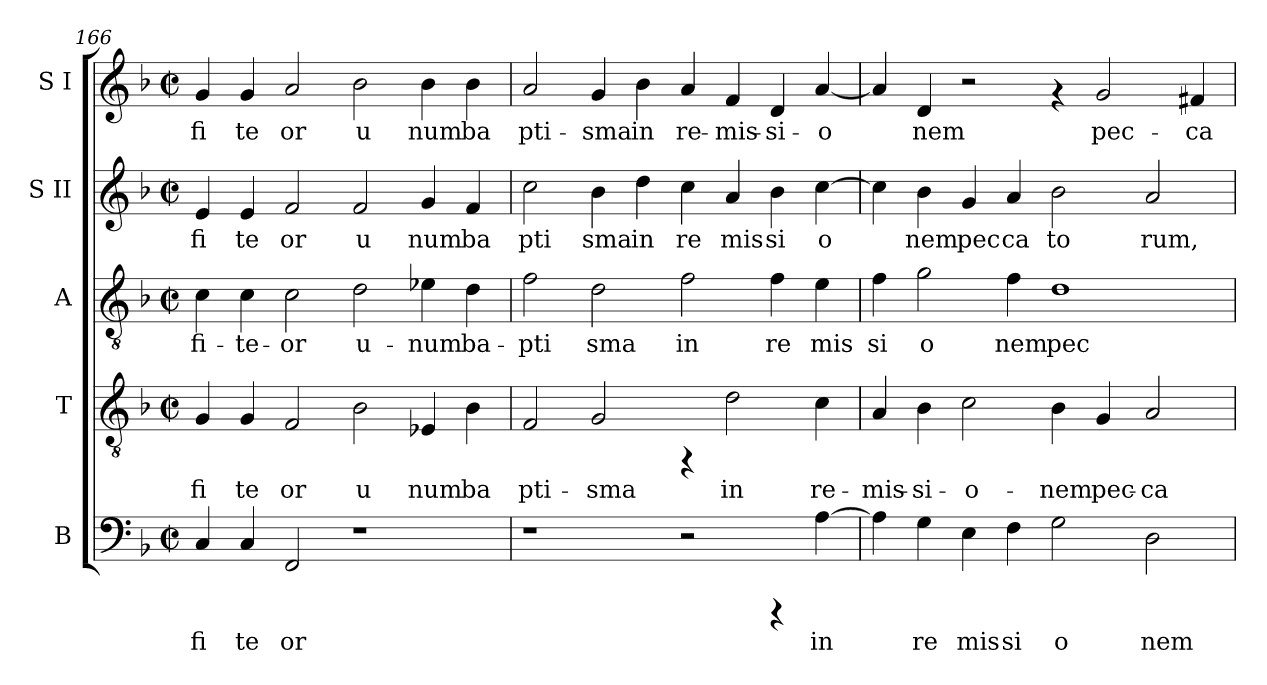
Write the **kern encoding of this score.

**kern	**text	**kern	**text	**kern	**text	**kern	**text	**kern	**text
*part5	*part5	*part4	*part4	*part3	*part3	*part2	*part2	*part1	*part1
*staff5	*staff5	*staff4	*staff4	*staff3	*staff3	*staff2	*staff2	*staff1	*staff1
*I"B	*	*I"T	*	*I"A	*	*I"S II	*	*I"S I	*
*I'B	*	*I'T	*	*I'A	*	*I'S II	*	*I'S I	*
*clefF4	*	*clefGv2	*	*clefGv2	*	*clefG2	*	*clefG2	*
*k[b-]	*	*k[b-]	*	*k[b-]	*	*k[b-]	*	*k[b-]	*
*F:	*	*F:	*	*F:	*	*F:	*	*F:	*
*M2/2	*	*M2/2	*	*M2/2	*	*M2/2	*	*M2/2	*
*met(c|)	*	*met(c|)	*	*met(c|)	*	*met(c|)	*	*met(c|)	*
=166	=166	=166	=166	=166	=166	=166	=166	=166	=166
!	!LO:LY:b:cj	!	!LO:LY:b:cj	!	!LO:LY:b:cj	!	!LO:LY:b:cj	!	!LO:LY:b:cj
4C/	fi	4G/	fi	4c\	-fi-	4e/	fi	4g/	fi
!	!LO:LY:b:cj	!	!LO:LY:b:cj	!	!LO:LY:b:cj	!	!LO:LY:b:cj	!	!LO:LY:b:cj
4C/	te	4G/	te	4c\	-te-	4e/	te	4g/	te
!	!LO:LY:b:cj	!	!LO:LY:b:cj	!	!LO:LY:b:cj	!	!LO:LY:b:cj	!	!LO:LY:b:cj
2FF/	or	2F/	or	2c\	-or	2f/	or	2a/	or
!	!	!	!LO:LY:b:cj	!	!LO:LY:b:cj	!	!LO:LY:b:cj	!	!LO:LY:b:cj
1r	.	2B-\	u	2d\	u-	2f/	u	2b-\	u
!	!	!	!LO:LY:b:cj	!	!LO:LY:b:cj	!	!LO:LY:b:cj	!	!LO:LY:b:cj
.	.	4E-X/	num	4e-X\	-num	4g/	num	4b-\	num
!	!	!	!LO:LY:b:cj	!	!LO:LY:b:cj	!	!LO:LY:b:cj	!	!LO:LY:b:cj
.	.	4B-\	ba	4d\	ba-	4f/	ba	4b-\	ba
!!LO:PB:g=z
=167	=167	=167	=167	=167	=167	=167	=167	=167	=167
!	!	!	!LO:LY:b:cj	!	!LO:LY:b:cj	!	!LO:LY:b:cj	!	!LO:LY:b:cj
1r	.	2F/	pti-	2f\	-pti	2cc\	pti	2a/	pti-
!	!	!	!LO:LY:b:cj	!	!LO:LY:b:cj	!	!LO:LY:b:cj	!	!LO:LY:b:cj
.	.	2G/	-sma	2d\	sma	4b-\	sma	4g/	-sma
!	!	!	!	!	!	!	!LO:LY:b:cj	!	!LO:LY:b:cj
.	.	.	.	.	.	4dd\	in	4b-\	in
!	!	!	!	!	!LO:LY:b:cj	!	!LO:LY:b:cj	!	!LO:LY:b:cj
2r	.	4rFF	.	2f\	in	4cc\	re	4a/	re-
!	!	!	!LO:LY:b:cj	!	!	!	!LO:LY:b:cj	!	!LO:LY:b:cj
.	.	2d\	in	.	.	4a/	mis	4f/	-mis-
!	!	!	!	!	!LO:LY:b:cj	!	!LO:LY:b:cj	!	!LO:LY:b:cj
4rCCC	.	.	.	4f\	re	4b-\	si	4d/	-si-
!	!LO:LY:b:cj	!	!LO:LY:b:cj	!	!LO:LY:b:cj	!	!LO:LY:b:cj	!	!LO:LY:b:cj
[>4A\	in	4c\	re-	4e\	mis	[>4cc\	o	[<4a/	-o-
=168	=168	=168	=168	=168	=168	=168	=168	=168	=168
!	!LO:LY:b:cj	!	!LO:LY:b:cj	!	!LO:LY:b:cj	!	!LO:LY:b:cj	!	!LO:LY:b:cj
4A\]	.	4A/	-mis-	4f\	si	4cc\]	.	4a/]	--
!	!LO:LY:b:cj	!	!LO:LY:b:cj	!	!LO:LY:b:cj	!	!LO:LY:b:cj	!	!LO:LY:b:cj
4G\	re	4B-\	-si-	2g\	o	4b-\	nem	4d/	-nem
!	!LO:LY:b:cj	!	!LO:LY:b:cj	!	!	!	!LO:LY:b:cj	!	!
4E\	mis	2c\	-o-	.	.	4g/	pec	2r	.
!	!LO:LY:b:cj	!	!	!	!LO:LY:b:cj	!	!LO:LY:b:cj	!	!
4F\	si	.	.	4f\	nem	4a/	ca	.	.
!	!LO:LY:b:cj	!	!LO:LY:b:cj	!	!LO:LY:b:cj	!	!LO:LY:b:cj	!	!
2G\	o	4B-\	-nem	1d	pec	2b-\	to	4rf	.
!	!	!	!LO:LY:b:cj	!	!	!	!	!	!LO:LY:b:cj
.	.	4G/	pec-	.	.	.	.	2g/	pec-
!	!LO:LY:b:cj	!	!LO:LY:b:cj	!	!	!	!LO:LY:b:cj	!	!
2D\	nem	2A/	-ca-	.	.	2a/	rum,	.	.
!	!	!	!	!	!	!	!	!	!LO:LY:b:cj
.	.	.	.	.	.	.	.	4f#X/	-ca-
=	=	=	=	=	=	=	=	=	=
*-	*-	*-	*-	*-	*-	*-	*-	*-	*-
